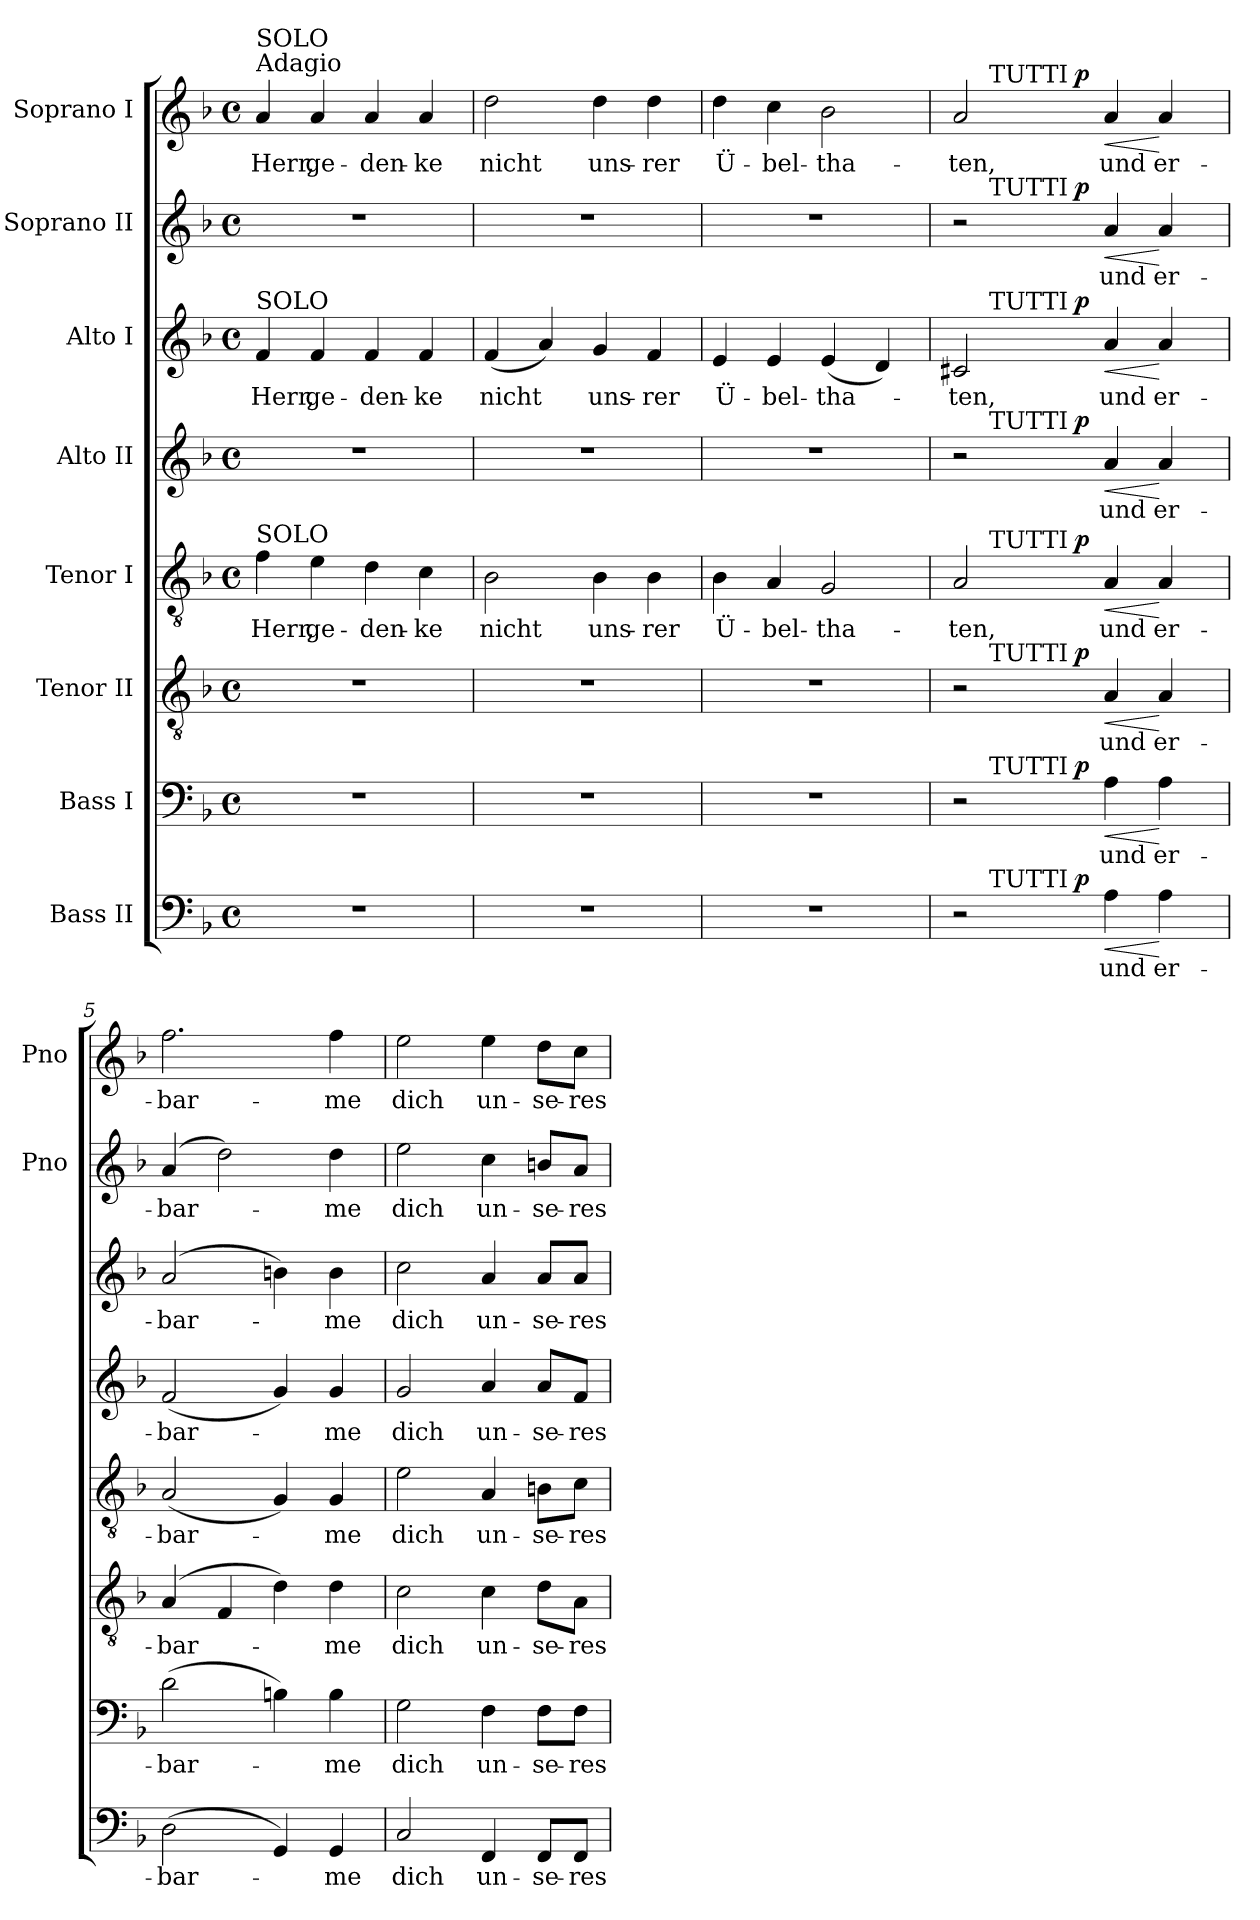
**kern	**text	**dynam	**kern	**text	**dynam	**kern	**text	**dynam	**kern	**text	**dynam	**kern	**text	**dynam	**kern	**text	**dynam	**kern	**text	**dynam	**kern	**text	**dynam
*part8	*part8	*part8	*part7	*part7	*part7	*part6	*part6	*part6	*part5	*part5	*part5	*part4	*part4	*part4	*part3	*part3	*part3	*part2	*part2	*part2	*part1	*part1	*part1
*staff8	*staff8	*staff8	*staff7	*staff7	*staff7	*staff6	*staff6	*staff6	*staff5	*staff5	*staff5	*staff4	*staff4	*staff4	*staff3	*staff3	*staff3	*staff2	*staff2	*staff2	*staff1	*staff1	*staff1
*I"Bass II	*	*	*I"Bass I	*	*	*I"Tenor II	*	*	*I"Tenor I	*	*	*I"Alto II	*	*	*I"Alto I	*	*	*I"Soprano II	*	*	*I"Soprano I	*	*
*	*	*	*	*	*	*	*	*	*	*	*	*	*	*	*	*	*	*I'Pno	*	*	*I'Pno	*	*
*clefF4	*	*	*clefF4	*	*	*clefGv2	*	*	*clefGv2	*	*	*clefG2	*	*	*clefG2	*	*	*clefG2	*	*	*clefG2	*	*
*k[b-]	*	*	*k[b-]	*	*	*k[b-]	*	*	*k[b-]	*	*	*k[b-]	*	*	*k[b-]	*	*	*k[b-]	*	*	*k[b-]	*	*
*d:	*	*	*d:	*	*	*d:	*	*	*d:	*	*	*d:	*	*	*d:	*	*	*d:	*	*	*d:	*	*
*M4/4	*	*	*M4/4	*	*	*M4/4	*	*	*M4/4	*	*	*M4/4	*	*	*M4/4	*	*	*M4/4	*	*	*M4/4	*	*
*met(c)	*	*	*met(c)	*	*	*met(c)	*	*	*met(c)	*	*	*met(c)	*	*	*met(c)	*	*	*met(c)	*	*	*met(c)	*	*
=1	=1	=1	=1	=1	=1	=1	=1	=1	=1	=1	=1	=1	=1	=1	=1	=1	=1	=1	=1	=1	=1	=1	=1
!	!	!	!	!	!	!	!	!	!	!	!	!	!	!	!	!	!	!	!	!	!LO:TX:a:t=Adagio	!	!
!	!	!	!	!	!	!	!	!	!	!	!	!	!	!	!	!	!	!	!	!	!LO:TX:a:t=SOLO	!	!
!	!	!	!	!	!	!	!	!	!	!	!	!	!	!	!LO:TX:a:t=SOLO	!	!	!	!	!	!	!	!
!	!	!	!	!	!	!	!	!	!LO:TX:a:t=SOLO	!	!	!	!	!	!	!	!	!	!	!	!	!	!
1r	.	.	1r	.	.	1r	.	.	4f\	Herr,	.	1r	.	.	4f/	Herr,	.	1r	.	.	4a/	Herr,	.
.	.	.	.	.	.	.	.	.	4e\	ge-	.	.	.	.	4f/	ge-	.	.	.	.	4a/	ge-	.
.	.	.	.	.	.	.	.	.	4d\	-den-	.	.	.	.	4f/	-den-	.	.	.	.	4a/	-den-	.
.	.	.	.	.	.	.	.	.	4c\	-ke	.	.	.	.	4f/	-ke	.	.	.	.	4a/	-ke	.
=2	=2	=2	=2	=2	=2	=2	=2	=2	=2	=2	=2	=2	=2	=2	=2	=2	=2	=2	=2	=2	=2	=2	=2
1r	.	.	1r	.	.	1r	.	.	2B-\	nicht	.	1r	.	.	(4f/	nicht	.	1r	.	.	2dd\	nicht	.
.	.	.	.	.	.	.	.	.	.	.	.	.	.	.	4a/)	.	.	.	.	.	.	.	.
.	.	.	.	.	.	.	.	.	4B-\	uns-	.	.	.	.	4g/	uns-	.	.	.	.	4dd\	uns-	.
.	.	.	.	.	.	.	.	.	4B-\	-rer	.	.	.	.	4f/	-rer	.	.	.	.	4dd\	-rer	.
=3	=3	=3	=3	=3	=3	=3	=3	=3	=3	=3	=3	=3	=3	=3	=3	=3	=3	=3	=3	=3	=3	=3	=3
1r	.	.	1r	.	.	1r	.	.	4B-\	Ü-	.	1r	.	.	4e/	Ü-	.	1r	.	.	4dd\	Ü-	.
.	.	.	.	.	.	.	.	.	4A/	-bel-	.	.	.	.	4e/	-bel-	.	.	.	.	4cc\	-bel-	.
.	.	.	.	.	.	.	.	.	2G/	-tha-	.	.	.	.	(4e/	-tha-	.	.	.	.	2b-\	-tha-	.
.	.	.	.	.	.	.	.	.	.	.	.	.	.	.	4d/)	.	.	.	.	.	.	.	.
=4	=4	=4	=4	=4	=4	=4	=4	=4	=4	=4	=4	=4	=4	=4	=4	=4	=4	=4	=4	=4	=4	=4	=4
*^	*	*	*^	*	*	*^	*	*	*^	*	*	*^	*	*	*^	*	*	*^	*	*	*^	*	*
*	*^	*	*	*	*^	*	*	*	*^	*	*	*	*^	*	*	*	*^	*	*	*	*^	*	*	*	*^	*	*	*	*^	*	*
2r	4ryy	8ryy	.	.	2r	4ryy	8ryy	.	.	2r	4ryy	8ryy	.	.	2A/	4ryy	8ryy	-ten,	.	2r	4ryy	8ryy	.	.	2c#X/	4ryy	8ryy	-ten,	.	2r	4ryy	8ryy	.	.	2a/	4ryy	8ryy	-ten,	.
!	!	!	!	!	!	!	!	!	!	!	!	!	!	!	!	!	!	!	!	!	!	!	!	!	!	!	!	!	!	!	!	!	!	!	!	!	!LO:TX:a:t=TUTTI	!	!
!	!	!	!	!	!	!	!	!	!	!	!	!	!	!	!	!	!	!	!	!	!	!	!	!	!	!	!	!	!	!	!	!LO:TX:a:t=TUTTI	!	!	!	!	!	!	!
!	!	!	!	!	!	!	!	!	!	!	!	!	!	!	!	!	!	!	!	!	!	!	!	!	!	!	!LO:TX:a:t=TUTTI	!	!	!	!	!	!	!	!	!	!	!	!
!	!	!	!	!	!	!	!	!	!	!	!	!	!	!	!	!	!	!	!	!	!	!LO:TX:a:t=TUTTI	!	!	!	!	!	!	!	!	!	!	!	!	!	!	!	!	!
!	!	!	!	!	!	!	!	!	!	!	!	!	!	!	!	!	!LO:TX:a:t=TUTTI	!	!	!	!	!	!	!	!	!	!	!	!	!	!	!	!	!	!	!	!	!	!
!	!	!	!	!	!	!	!	!	!	!	!	!LO:TX:a:t=TUTTI	!	!	!	!	!	!	!	!	!	!	!	!	!	!	!	!	!	!	!	!	!	!	!	!	!	!	!
!	!	!	!	!	!	!	!LO:TX:a:t=TUTTI	!	!	!	!	!	!	!	!	!	!	!	!	!	!	!	!	!	!	!	!	!	!	!	!	!	!	!	!	!	!	!	!
!	!	!LO:TX:a:t=TUTTI	!	!	!	!	!	!	!	!	!	!	!	!	!	!	!	!	!	!	!	!	!	!	!	!	!	!	!	!	!	!	!	!	!	!	!	!	!
.	.	2..ryy	.	.	.	.	2..ryy	.	.	.	.	2..ryy	.	.	.	.	2..ryy	.	.	.	.	2..ryy	.	.	.	.	2..ryy	.	.	.	.	2..ryy	.	.	.	.	2..ryy	.	.
.	8ryy	.	.	.	.	8ryy	.	.	.	.	8ryy	.	.	.	.	8ryy	.	.	.	.	8ryy	.	.	.	.	8ryy	.	.	.	.	8ryy	.	.	.	.	8ryy	.	.	.
.	32ryy	.	.	.	.	32ryy	.	.	.	.	32ryy	.	.	.	.	32ryy	.	.	.	.	32ryy	.	.	.	.	32ryy	.	.	.	.	32ryy	.	.	.	.	32ryy	.	.	.
!	!	!	!	!LO:DY:a	!	!	!	!	!LO:DY:a	!	!	!	!	!LO:DY:a	!	!	!	!	!LO:DY:a	!	!	!	!	!LO:DY:a	!	!	!	!	!LO:DY:a	!	!	!	!	!LO:DY:a	!	!	!	!	!LO:DY:a
.	2ryy	.	.	p	.	2ryy	.	.	p	.	2ryy	.	.	p	.	2ryy	.	.	p	.	2ryy	.	.	p	.	2ryy	.	.	p	.	2ryy	.	.	p	.	2ryy	.	.	p
!	!	!	!	!LO:HP:b	!	!	!	!	!LO:HP:b	!	!	!	!	!LO:HP:b	!	!	!	!	!LO:HP:b	!	!	!	!	!LO:HP:b	!	!	!	!	!LO:HP:b	!	!	!	!	!LO:HP:b	!	!	!	!	!LO:HP:b
4A\	.	.	und	<	4A\	.	.	und	<	4A/	.	.	und	<	4A/	.	.	und	<	4a/	.	.	und	<	4a/	.	.	und	<	4a/	.	.	und	<	4a/	.	.	und	<
4A\	.	.	er-	[	4A\	.	.	er-	[	4A/	.	.	er-	[	4A/	.	.	er-	[	4a/	.	.	er-	[	4a/	.	.	er-	[	4a/	.	.	er-	[	4a/	.	.	er-	[
.	16.ryy	.	.	.	.	16.ryy	.	.	.	.	16.ryy	.	.	.	.	16.ryy	.	.	.	.	16.ryy	.	.	.	.	16.ryy	.	.	.	.	16.ryy	.	.	.	.	16.ryy	.	.	.
*v	*v	*v	*	*	*	*	*	*	*	*v	*v	*v	*	*	*v	*v	*v	*	*	*v	*v	*v	*	*	*v	*v	*v	*	*	*v	*v	*v	*	*	*v	*v	*v	*	*
*	*	*	*v	*v	*v	*	*	*	*	*	*	*	*	*	*	*	*	*	*	*	*	*	*	*	*
=5	=5	=5	=5	=5	=5	=5	=5	=5	=5	=5	=5	=5	=5	=5	=5	=5	=5	=5	=5	=5	=5	=5	=5
(2D\	-bar-	.	(2d\	-bar-	.	(4A/	-bar-	.	(2A/	-bar-	.	(2f/	-bar-	.	(2a/	-bar-	.	(4a/	-bar-	.	2.ff\	-bar-	.
.	.	.	.	.	.	4F/	.	.	.	.	.	.	.	.	.	.	.	2dd\)	.	.	.	.	.
4GG/)	.	.	4Bn\)	.	.	4d\)	.	.	4G/)	.	.	4g/)	.	.	4bn\)	.	.	.	.	.	.	.	.
4GG/	-me	.	4B\	-me	.	4d\	-me	.	4G/	-me	.	4g/	-me	.	4b\	-me	.	4dd\	-me	.	4ff\	-me	.
!!LO:PB:g=z
=6	=6	=6	=6	=6	=6	=6	=6	=6	=6	=6	=6	=6	=6	=6	=6	=6	=6	=6	=6	=6	=6	=6	=6
2C/	dich	.	2G\	dich	.	2c\	dich	.	2e\	dich	.	2g/	dich	.	2cc\	dich	.	2ee\	dich	.	2ee\	dich	.
4FF/	un-	.	4F\	un-	.	4c\	un-	.	4A/	un-	.	4a/	un-	.	4a/	un-	.	4cc\	un-	.	4ee\	un-	.
8FF/L	-se-	.	8F\L	-se-	.	8d\L	-se-	.	8Bn\L	-se-	.	8a/L	-se-	.	8a/L	-se-	.	8bn/L	-se-	.	8dd\L	-se-	.
8FF/J	-res	.	8F\J	-res	.	8A\J	-res	.	8c\J	-res	.	8f/J	-res	.	8a/J	-res	.	8a/J	-res	.	8cc\J	-res	.
=	=	=	=	=	=	=	=	=	=	=	=	=	=	=	=	=	=	=	=	=	=	=	=
*-	*-	*-	*-	*-	*-	*-	*-	*-	*-	*-	*-	*-	*-	*-	*-	*-	*-	*-	*-	*-	*-	*-	*-
